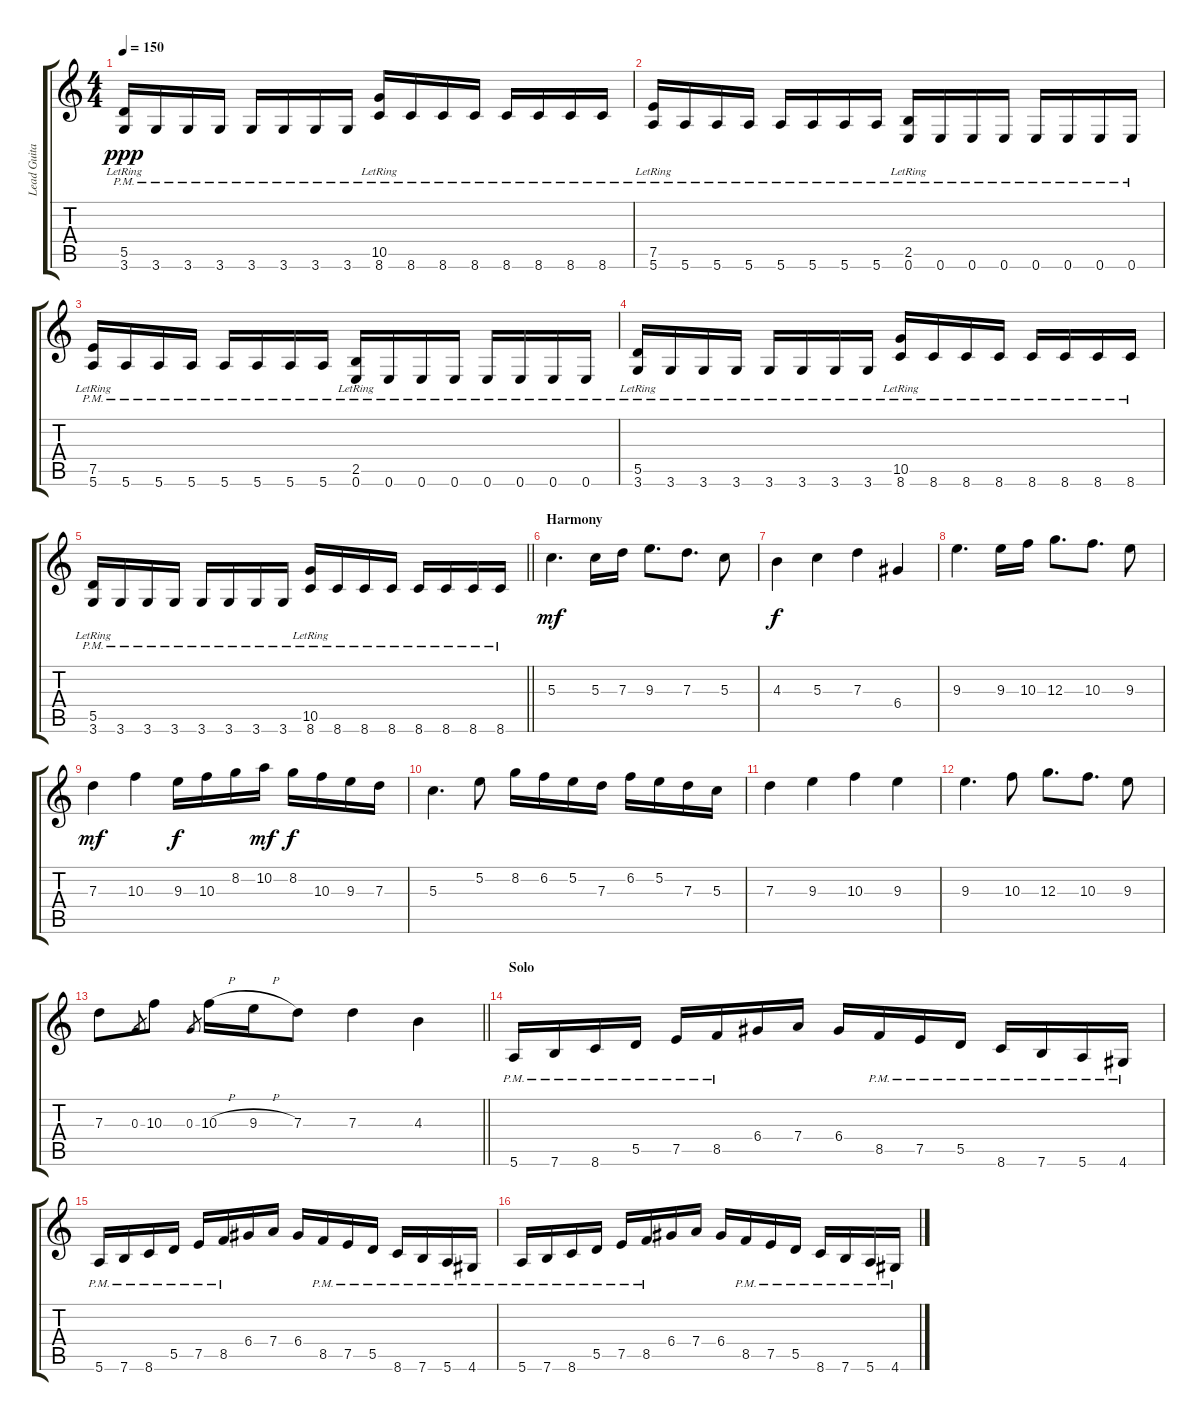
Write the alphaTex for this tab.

\track ("Lead Guitar" "Lead Guita") {instrument distortionguitar}
\staff {score tabs}
\tuning (E4 B3 G3 D3 A2 E2) {hide}
\ts (4 4)
\tempo 150
\clef g2
\ks c
(5.5{lr} 3.6{pm}).16{dy ppp} 3.6{pm}.16 3.6{pm}.16 3.6{pm}.16 3.6{pm}.16 3.6{pm}.16 3.6{pm}.16 3.6{pm}.16 (10.5{lr} 8.6{pm}).16 8.6{pm}.16 8.6{pm}.16 8.6{pm}.16 8.6{pm}.16 8.6{pm}.16 8.6{pm}.16 8.6{pm}.16 |
(7.5{lr} 5.6{pm}).16 5.6{pm}.16 5.6{pm}.16 5.6{pm}.16 5.6{pm}.16 5.6{pm}.16 5.6{pm}.16 5.6{pm}.16 (2.5{lr} 0.6{pm}).16 0.6{pm}.16 0.6{pm}.16 0.6{pm}.16 0.6{pm}.16 0.6{pm}.16 0.6{pm}.16 0.6{pm}.16 |
(7.5{lr} 5.6{pm}).16 5.6{pm}.16 5.6{pm}.16 5.6{pm}.16 5.6{pm}.16 5.6{pm}.16 5.6{pm}.16 5.6{pm}.16 (2.5{lr} 0.6{pm}).16 0.6{pm}.16 0.6{pm}.16 0.6{pm}.16 0.6{pm}.16 0.6{pm}.16 0.6{pm}.16 0.6{pm}.16 |
(5.5{lr} 3.6{pm}).16 3.6{pm}.16 3.6{pm}.16 3.6{pm}.16 3.6{pm}.16 3.6{pm}.16 3.6{pm}.16 3.6{pm}.16 (10.5{lr} 8.6{pm}).16 8.6{pm}.16 8.6{pm}.16 8.6{pm}.16 8.6{pm}.16 8.6{pm}.16 8.6{pm}.16 8.6{pm}.16 |
\barLineRight lightlight
(5.5{lr} 3.6{pm}).16 3.6{pm}.16 3.6{pm}.16 3.6{pm}.16 3.6{pm}.16 3.6{pm}.16 3.6{pm}.16 3.6{pm}.16 (10.5{lr} 8.6{pm}).16 8.6{pm}.16 8.6{pm}.16 8.6{pm}.16 8.6{pm}.16 8.6{pm}.16 8.6{pm}.16 8.6{pm}.16 |
\section ("" "Harmony")
5.3.4{d dy mf} 5.3.16 7.3.16 9.3.8{d} 7.3.8{d} 5.3.8 |
4.3.4{dy f} 5.3.4 7.3.4 6.4.4 |
9.3.4{d} 9.3.16 10.3.16 12.3.8{d} 10.3.8{d} 9.3.8 |
7.3.4{dy mf} 10.3.4 9.3.16{dy f} 10.3.16 8.2.16 10.2.16{dy mf} 8.2.16{dy f} 10.3.16 9.3.16 7.3.16 |
5.3.4{d} 5.2.8 8.2.16 6.2.16 5.2.16 7.3.16 6.2.16 5.2.16 7.3.16 5.3.16 |
7.3.4 9.3.4 10.3.4 9.3.4 |
9.3.4{d} 10.3.8 12.3.8{d} 10.3.8{d} 9.3.8 |
\barLineRight lightlight
7.3.8 0.3.8{gr} 10.3.8 0.3.8{gr} 10.3{h}.16 9.3{h}.16 7.3.8 7.3.4 4.3.4 |
\section ("" "Solo")
5.6{pm}.16 7.6{pm}.16 8.6{pm}.16 5.5{pm}.16 7.5{pm}.16 8.5{pm}.16 6.4.16 7.4.16 6.4.16 8.5{pm}.16 7.5{pm}.16 5.5{pm}.16 8.6{pm}.16 7.6{pm}.16 5.6{pm}.16 4.6{pm}.16 |
5.6{pm}.16 7.6{pm}.16 8.6{pm}.16 5.5{pm}.16 7.5{pm}.16 8.5{pm}.16 6.4.16 7.4.16 6.4.16 8.5{pm}.16 7.5{pm}.16 5.5{pm}.16 8.6{pm}.16 7.6{pm}.16 5.6{pm}.16 4.6{pm}.16 |
5.6{pm}.16 7.6{pm}.16 8.6{pm}.16 5.5{pm}.16 7.5{pm}.16 8.5{pm}.16 6.4.16 7.4.16 6.4.16 8.5{pm}.16 7.5{pm}.16 5.5{pm}.16 8.6{pm}.16 7.6{pm}.16 5.6{pm}.16 4.6{pm}.16
